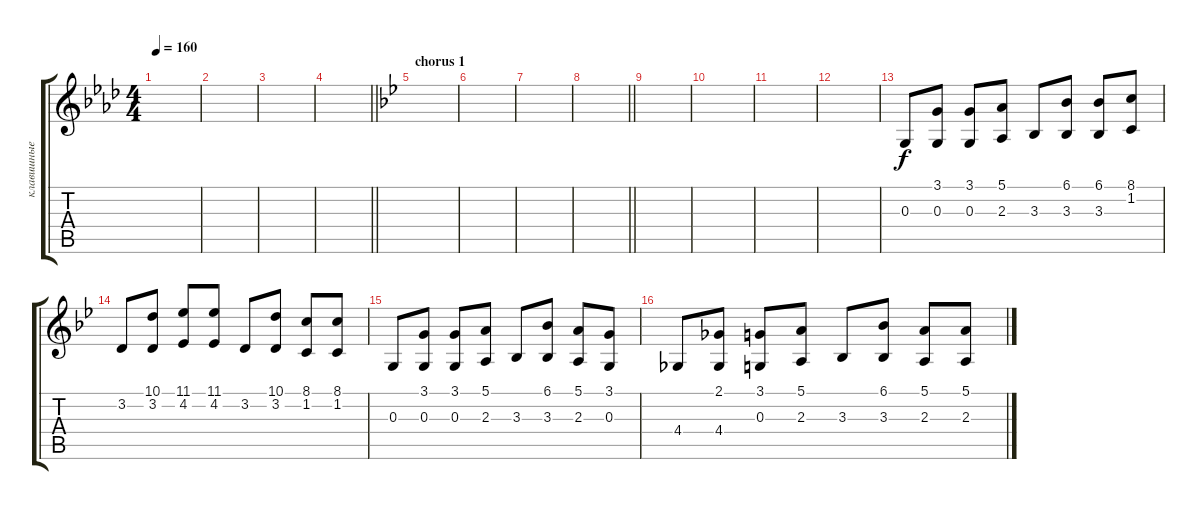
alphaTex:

\track ("клавишные 1" "клавишные ") {instrument stringensemble1}
\staff {score tabs}
\tuning (E4 B3 G3 D3 A2 E2) {hide}
\ts (4 4)
\tempo 160
\clef g2
\ks fminor
|
|
|
\barLineRight lightlight
|
\section ("" "chorus 1")
\ks gminor
|
|
|
\barLineRight lightlight
|
|
|
|
|
0.3.8{balance 8 instrument lead2sawtooth} (3.1 0.3).8 (3.1 0.3).8 (5.1 2.3).8 3.3.8 (6.1 3.3).8 (6.1 3.3).8 (8.1 1.2).8 |
3.2.8 (10.1 3.2).8 (11.1 4.2).8 (11.1 4.2).8 3.2.8 (10.1 3.2).8 (8.1 1.2).8 (8.1 1.2).8 |
0.3.8 (3.1 0.3).8 (3.1 0.3).8 (5.1 2.3).8 3.3.8 (6.1 3.3).8 (5.1 2.3).8 (3.1 0.3).8 |
4.4.8 (2.1 4.4).8 (3.1 0.3).8 (5.1 2.3).8 3.3.8 (6.1 3.3).8 (5.1 2.3).8 (5.1 2.3).8
